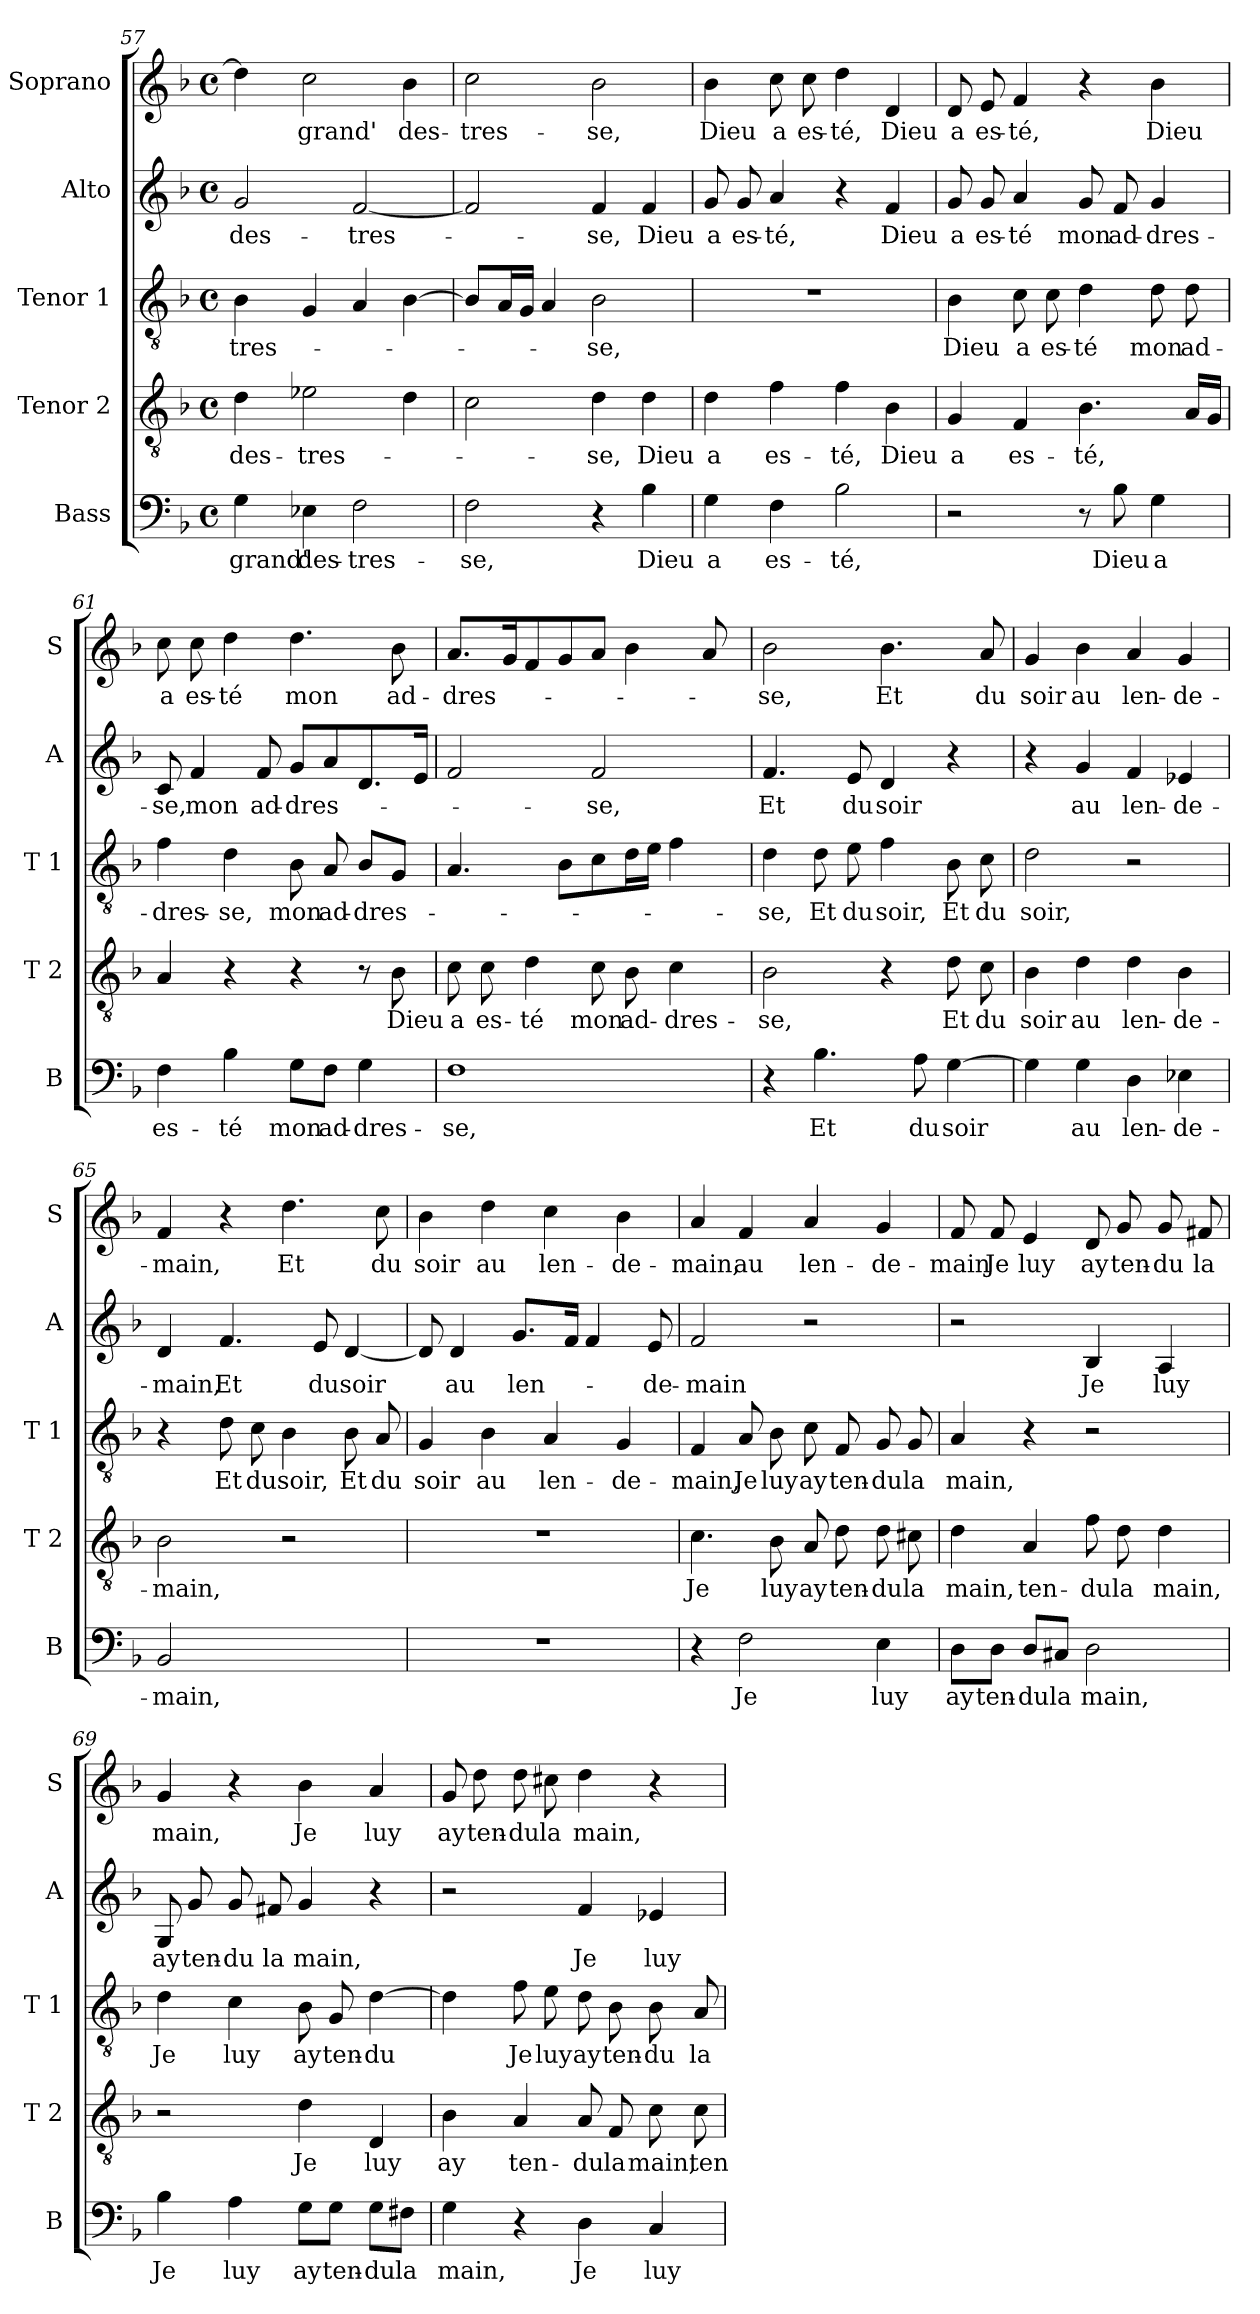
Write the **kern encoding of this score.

**kern	**text	**kern	**text	**kern	**text	**kern	**text	**kern	**text
*part5	*part5	*part4	*part4	*part3	*part3	*part2	*part2	*part1	*part1
*staff5	*staff5	*staff4	*staff4	*staff3	*staff3	*staff2	*staff2	*staff1	*staff1
*I"Bass	*	*I"Tenor 2	*	*I"Tenor 1	*	*I"Alto	*	*I"Soprano	*
*I'B	*	*I'T 2	*	*I'T 1	*	*I'A	*	*I'S	*
*clefF4	*	*clefGv2	*	*clefGv2	*	*clefG2	*	*clefG2	*
*k[b-]	*	*k[b-]	*	*k[b-]	*	*k[b-]	*	*k[b-]	*
*F:	*	*F:	*	*F:	*	*F:	*	*F:	*
*M4/4	*	*M4/4	*	*M4/4	*	*M4/4	*	*M4/4	*
*met(c)	*	*met(c)	*	*met(c)	*	*met(c)	*	*met(c)	*
=57	=57	=57	=57	=57	=57	=57	=57	=57	=57
!	!LO:LY:b	!	!LO:LY:b	!	!LO:LY:b	!	!LO:LY:b	!	!
4G\	grand'	4d\	des-	4B-\	-tres-	2g/	des-	4dd\]	.
!	!LO:LY:b	!	!LO:LY:b	!	!	!	!	!	!LO:LY:b
4E-X\	des-	2e-X\	-tres-	4G/	.	.	.	2cc\	grand'
!	!LO:LY:b	!	!	!	!	!	!LO:LY:b	!	!
2F\	-tres-	.	.	4A/	.	[2f/	-tres-	.	.
!	!	!	!	!	!	!	!	!	!LO:LY:b
.	.	4d\	.	[4B-\	.	.	.	4b-\	des-
=58	=58	=58	=58	=58	=58	=58	=58	=58	=58
!	!LO:LY:b	!	!	!	!	!	!	!	!LO:LY:b
2F\	-se,	2c\	.	8B-/L]	.	2f/]	.	2cc\	-tres-
.	.	.	.	16A/L	.	.	.	.	.
.	.	.	.	16G/JJ	.	.	.	.	.
.	.	.	.	4A/	.	.	.	.	.
!	!	!	!LO:LY:b	!	!LO:LY:b	!	!LO:LY:b	!	!LO:LY:b
4r	.	4d\	-se,	2B-\	-se,	4f/	-se,	2b-\	-se,
!	!LO:LY:b	!	!LO:LY:b	!	!	!	!LO:LY:b	!	!
4B-\	Dieu	4d\	Dieu	.	.	4f/	Dieu	.	.
=59	=59	=59	=59	=59	=59	=59	=59	=59	=59
!	!LO:LY:b	!	!LO:LY:b	!	!	!	!LO:LY:b	!	!LO:LY:b
4G\	a	4d\	a	1r	.	8g/	a	4b-\	Dieu
!	!	!	!	!	!	!	!LO:LY:b	!	!
.	.	.	.	.	.	8g/	es-	.	.
!	!LO:LY:b	!	!LO:LY:b	!	!	!	!LO:LY:b	!	!LO:LY:b
4F\	es-	4f\	es-	.	.	4a/	-té,	8cc\	a
!	!	!	!	!	!	!	!	!	!LO:LY:b
.	.	.	.	.	.	.	.	8cc\	es-
!	!LO:LY:b	!	!LO:LY:b	!	!	!	!	!	!LO:LY:b
2B-\	-té,	4f\	-té,	.	.	4r	.	4dd\	-té,
!	!	!	!LO:LY:b	!	!	!	!LO:LY:b	!	!LO:LY:b
.	.	4B-\	Dieu	.	.	4f/	Dieu	4d/	Dieu
!!LO:LB:g=z
=60	=60	=60	=60	=60	=60	=60	=60	=60	=60
!	!	!	!LO:LY:b	!	!LO:LY:b	!	!LO:LY:b	!	!LO:LY:b
2r	.	4G/	a	4B-\	Dieu	8g/	a	8d/	a
!	!	!	!	!	!	!	!LO:LY:b	!	!LO:LY:b
.	.	.	.	.	.	8g/	es-	8e/	es-
!	!	!	!LO:LY:b	!	!LO:LY:b	!	!LO:LY:b	!	!LO:LY:b
.	.	4F/	es-	8c\	a	4a/	-té	4f/	-té,
!	!	!	!	!	!LO:LY:b	!	!	!	!
.	.	.	.	8c\	es-	.	.	.	.
!	!	!	!LO:LY:b	!	!LO:LY:b	!	!LO:LY:b	!	!
8r	.	4.B-\	-té,	4d\	-té	8g/	mon	4r	.
!	!LO:LY:b	!	!	!	!	!	!LO:LY:b	!	!
8B-\	Dieu	.	.	.	.	8f/	ad-	.	.
!	!LO:LY:b	!	!	!	!LO:LY:b	!	!LO:LY:b	!	!LO:LY:b
4G\	a	.	.	8d\	mon	4g/	-dres-	4b-\	Dieu
!	!	!	!	!	!LO:LY:b	!	!	!	!
.	.	16A/LL	.	8d\	ad-	.	.	.	.
.	.	16G/JJ	.	.	.	.	.	.	.
=61	=61	=61	=61	=61	=61	=61	=61	=61	=61
!	!LO:LY:b	!	!	!	!LO:LY:b	!	!LO:LY:b	!	!LO:LY:b
4F\	es-	4A/	.	4f\	-dres-	8c/	-se,	8cc\	a
!	!	!	!	!	!	!	!LO:LY:b	!	!LO:LY:b
.	.	.	.	.	.	4f/	mon	8cc\	es-
!	!LO:LY:b	!	!	!	!LO:LY:b	!	!	!	!LO:LY:b
4B-\	-té	4r	.	4d\	-se,	.	.	4dd\	-té
!	!	!	!	!	!	!	!LO:LY:b	!	!
.	.	.	.	.	.	8f/	ad-	.	.
!	!LO:LY:b	!	!	!	!LO:LY:b	!	!LO:LY:b	!	!LO:LY:b
8G\L	mon	4r	.	8B-\	mon	8g/L	-dres-	4.dd\	mon
!	!LO:LY:b	!	!	!	!LO:LY:b	!	!	!	!
8F\J	ad-	.	.	8A/	ad-	8a/	.	.	.
!	!LO:LY:b	!	!	!	!LO:LY:b	!	!	!	!
4G\	-dres-	8r	.	8B-/L	-dres-	8.d/	.	.	.
!	!	!	!LO:LY:b	!	!	!	!	!	!LO:LY:b
.	.	8B-\	Dieu	8G/J	.	.	.	8b-\	ad-
.	.	.	.	.	.	16e/Jk	.	.	.
=62	=62	=62	=62	=62	=62	=62	=62	=62	=62
!	!LO:LY:b	!	!LO:LY:b	!	!	!	!	!	!LO:LY:b
1F	-se,	8c\	a	4.A/	.	2f/	.	8.a/L	-dres-
!	!	!	!LO:LY:b	!	!	!	!	!	!
.	.	8c\	es-	.	.	.	.	.	.
.	.	.	.	.	.	.	.	16g/k	.
!	!	!	!LO:LY:b	!	!	!	!	!	!
.	.	4d\	-té	.	.	.	.	8f/	.
.	.	.	.	8B-\L	.	.	.	8g/	.
!	!	!	!LO:LY:b	!	!	!	!LO:LY:b	!	!
.	.	8c\	mon	8c\	.	2f/	-se,	8a/J	.
!	!	!	!LO:LY:b	!	!	!	!	!	!
.	.	8B-\	ad-	16d\L	.	.	.	4b-\	.
.	.	.	.	16e\JJ	.	.	.	.	.
!	!	!	!LO:LY:b	!	!	!	!	!	!
.	.	4c\	-dres-	4f\	.	.	.	.	.
.	.	.	.	.	.	.	.	8a/	.
=63	=63	=63	=63	=63	=63	=63	=63	=63	=63
!	!	!	!LO:LY:b	!	!LO:LY:b	!	!LO:LY:b	!	!LO:LY:b
4r	.	2B-\	-se,	4d\	-se,	4.f/	Et	2b-\	-se,
!	!LO:LY:b	!	!	!	!LO:LY:b	!	!	!	!
4.B-\	Et	.	.	8d\	Et	.	.	.	.
!	!	!	!	!	!LO:LY:b	!	!LO:LY:b	!	!
.	.	.	.	8e\	du	8e/	du	.	.
!	!	!	!	!	!LO:LY:b	!	!LO:LY:b	!	!LO:LY:b
.	.	4r	.	4f\	soir,	4d/	soir	4.b-\	Et
!	!LO:LY:b	!	!	!	!	!	!	!	!
8A\	du	.	.	.	.	.	.	.	.
!	!LO:LY:b	!	!LO:LY:b	!	!LO:LY:b	!	!	!	!
[4G\	soir	8d\	Et	8B-\	Et	4r	.	.	.
!	!	!	!LO:LY:b	!	!LO:LY:b	!	!	!	!LO:LY:b
.	.	8c\	du	8c\	du	.	.	8a/	du
!!LO:PB:g=z
=64	=64	=64	=64	=64	=64	=64	=64	=64	=64
!	!	!	!LO:LY:b	!	!LO:LY:b	!	!	!	!LO:LY:b
4G\]	.	4B-\	soir	2d\	soir,	4r	.	4g/	soir
!	!LO:LY:b	!	!LO:LY:b	!	!	!	!LO:LY:b	!	!LO:LY:b
4G\	au	4d\	au	.	.	4g/	au	4b-\	au
!	!LO:LY:b	!	!LO:LY:b	!	!	!	!LO:LY:b	!	!LO:LY:b
4D\	len-	4d\	len-	2r	.	4f/	len-	4a/	len-
!	!LO:LY:b	!	!LO:LY:b	!	!	!	!LO:LY:b	!	!LO:LY:b
4E-X\	-de-	4B-\	-de-	.	.	4e-X/	-de-	4g/	-de-
=65	=65	=65	=65	=65	=65	=65	=65	=65	=65
!	!LO:LY:b	!	!LO:LY:b	!	!	!	!LO:LY:b	!	!LO:LY:b
2BB-/	-main,	2B-\	-main,	4r	.	4d/	-main,	4f/	-main,
!	!	!	!	!	!LO:LY:b	!	!LO:LY:b	!	!
.	.	.	.	8d\	Et	4.f/	Et	4r	.
!	!	!	!	!	!LO:LY:b	!	!	!	!
.	.	.	.	8c\	du	.	.	.	.
!	!	!	!	!	!LO:LY:b	!	!	!	!LO:LY:b
2ryy	.	2r	.	4B-\	soir,	.	.	4.dd\	Et
!	!	!	!	!	!	!	!LO:LY:b	!	!
.	.	.	.	.	.	8e/	du	.	.
!	!	!	!	!	!LO:LY:b	!	!LO:LY:b	!	!
.	.	.	.	8B-\	Et	[4d/	soir	.	.
!	!	!	!	!	!LO:LY:b	!	!	!	!LO:LY:b
.	.	.	.	8A/	du	.	.	8cc\	du
=66	=66	=66	=66	=66	=66	=66	=66	=66	=66
!	!	!	!	!	!LO:LY:b	!	!	!	!LO:LY:b
1r	.	1r	.	4G/	soir	8d/]	.	4b-\	soir
!	!	!	!	!	!	!	!LO:LY:b	!	!
.	.	.	.	.	.	4d/	au	.	.
!	!	!	!	!	!LO:LY:b	!	!	!	!LO:LY:b
.	.	.	.	4B-\	au	.	.	4dd\	au
!	!	!	!	!	!	!	!LO:LY:b	!	!
.	.	.	.	.	.	8.g/L	len-	.	.
!	!	!	!	!	!LO:LY:b	!	!	!	!LO:LY:b
.	.	.	.	4A/	len-	.	.	4cc\	len-
.	.	.	.	.	.	16f/Jk	.	.	.
.	.	.	.	.	.	4f/	.	.	.
!	!	!	!	!	!LO:LY:b	!	!	!	!LO:LY:b
.	.	.	.	4G/	-de-	.	.	4b-\	-de-
!	!	!	!	!	!	!	!LO:LY:b	!	!
.	.	.	.	.	.	8e/	-de-	.	.
=67	=67	=67	=67	=67	=67	=67	=67	=67	=67
!	!	!	!LO:LY:b	!	!LO:LY:b	!	!LO:LY:b	!	!LO:LY:b
4r	.	4.c\	Je	4F/	-main,	2f/	-main	4a/	-main,
!	!LO:LY:b	!	!	!	!LO:LY:b	!	!	!	!LO:LY:b
2F\	Je	.	.	8A/	Je	.	.	4f/	au
!	!	!	!LO:LY:b	!	!LO:LY:b	!	!	!	!
.	.	8B-\	luy	8B-\	luy	.	.	.	.
!	!	!	!LO:LY:b	!	!LO:LY:b	!	!	!	!LO:LY:b
.	.	8A/	ay	8c\	ay	2r	.	4a/	len-
!	!	!	!LO:LY:b	!	!LO:LY:b	!	!	!	!
.	.	8d\	ten-	8F/	ten-	.	.	.	.
!	!LO:LY:b	!	!LO:LY:b	!	!LO:LY:b	!	!	!	!LO:LY:b
4E\	luy	8d\	-du	8G/	-du	.	.	4g/	-de-
!	!	!	!LO:LY:b	!	!LO:LY:b	!	!	!	!
.	.	8c#X\	la	8G/	la	.	.	.	.
=68	=68	=68	=68	=68	=68	=68	=68	=68	=68
!	!LO:LY:b	!	!LO:LY:b	!	!LO:LY:b	!	!	!	!LO:LY:b
8D\L	ay	4d\	main,	4A/	main,	2r	.	8f/	-main
!	!LO:LY:b	!	!	!	!	!	!	!	!LO:LY:b
8D\J	ten-	.	.	.	.	.	.	8f/	Je
!	!LO:LY:b	!	!LO:LY:b	!	!	!	!	!	!LO:LY:b
8D/L	-du	4A/	ten-	4r	.	.	.	4e/	luy
!	!LO:LY:b	!	!	!	!	!	!	!	!
8C#X/J	la	.	.	.	.	.	.	.	.
!	!LO:LY:b	!	!LO:LY:b	!	!	!	!LO:LY:b	!	!LO:LY:b
2D\	main,	8f\	-du	2r	.	4B-/	Je	8d/	ay
!	!	!	!LO:LY:b	!	!	!	!	!	!LO:LY:b
.	.	8d\	la	.	.	.	.	8g/	ten-
!	!	!	!LO:LY:b	!	!	!	!LO:LY:b	!	!LO:LY:b
.	.	4d\	main,	.	.	4A/	luy	8g/	-du
!	!	!	!	!	!	!	!	!	!LO:LY:b
.	.	.	.	.	.	.	.	8f#X/	la
!!LO:LB:g=z
=69	=69	=69	=69	=69	=69	=69	=69	=69	=69
!	!LO:LY:b	!	!	!	!LO:LY:b	!	!LO:LY:b	!	!LO:LY:b
4B-\	Je	2r	.	4d\	Je	8G/	ay	4g/	main,
!	!	!	!	!	!	!	!LO:LY:b	!	!
.	.	.	.	.	.	8g/	ten-	.	.
!	!LO:LY:b	!	!	!	!LO:LY:b	!	!LO:LY:b	!	!
4A\	luy	.	.	4c\	luy	8g/	-du	4r	.
!	!	!	!	!	!	!	!LO:LY:b	!	!
.	.	.	.	.	.	8f#X/	la	.	.
!	!LO:LY:b	!	!LO:LY:b	!	!LO:LY:b	!	!LO:LY:b	!	!LO:LY:b
8G\L	ay	4d\	Je	8B-\	ay	4g/	main,	4b-\	Je
!	!LO:LY:b	!	!	!	!LO:LY:b	!	!	!	!
8G\J	ten-	.	.	8G/	ten-	.	.	.	.
!	!LO:LY:b	!	!LO:LY:b	!	!LO:LY:b	!	!	!	!LO:LY:b
8G\L	-du	4D/	luy	[4d\	-du	4r	.	4a/	luy
!	!LO:LY:b	!	!	!	!	!	!	!	!
8F#X\J	la	.	.	.	.	.	.	.	.
=70	=70	=70	=70	=70	=70	=70	=70	=70	=70
!	!LO:LY:b	!	!LO:LY:b	!	!	!	!	!	!LO:LY:b
4G\	main,	4B-\	ay	4d\]	.	2r	.	8g/	ay
!	!	!	!	!	!	!	!	!	!LO:LY:b
.	.	.	.	.	.	.	.	8dd\	ten-
!	!	!	!LO:LY:b	!	!LO:LY:b	!	!	!	!LO:LY:b
4r	.	4A/	ten-	8f\	Je	.	.	8dd\	-du
!	!	!	!	!	!LO:LY:b	!	!	!	!LO:LY:b
.	.	.	.	8e\	luy	.	.	8cc#X\	la
!	!LO:LY:b	!	!LO:LY:b	!	!LO:LY:b	!	!LO:LY:b	!	!LO:LY:b
4D\	Je	8A/	-du	8d\	ay	4f/	Je	4dd\	main,
!	!	!	!LO:LY:b	!	!LO:LY:b	!	!	!	!
.	.	8F/	la	8B-\	ten-	.	.	.	.
!	!LO:LY:b	!	!LO:LY:b	!	!LO:LY:b	!	!LO:LY:b	!	!
4C/	luy	8c\	main,	8B-\	-du	4e-X/	luy	4r	.
!	!	!	!LO:LY:b	!	!LO:LY:b	!	!	!	!
.	.	8c\	ten-	8A/	la	.	.	.	.
=	=	=	=	=	=	=	=	=	=
*-	*-	*-	*-	*-	*-	*-	*-	*-	*-
